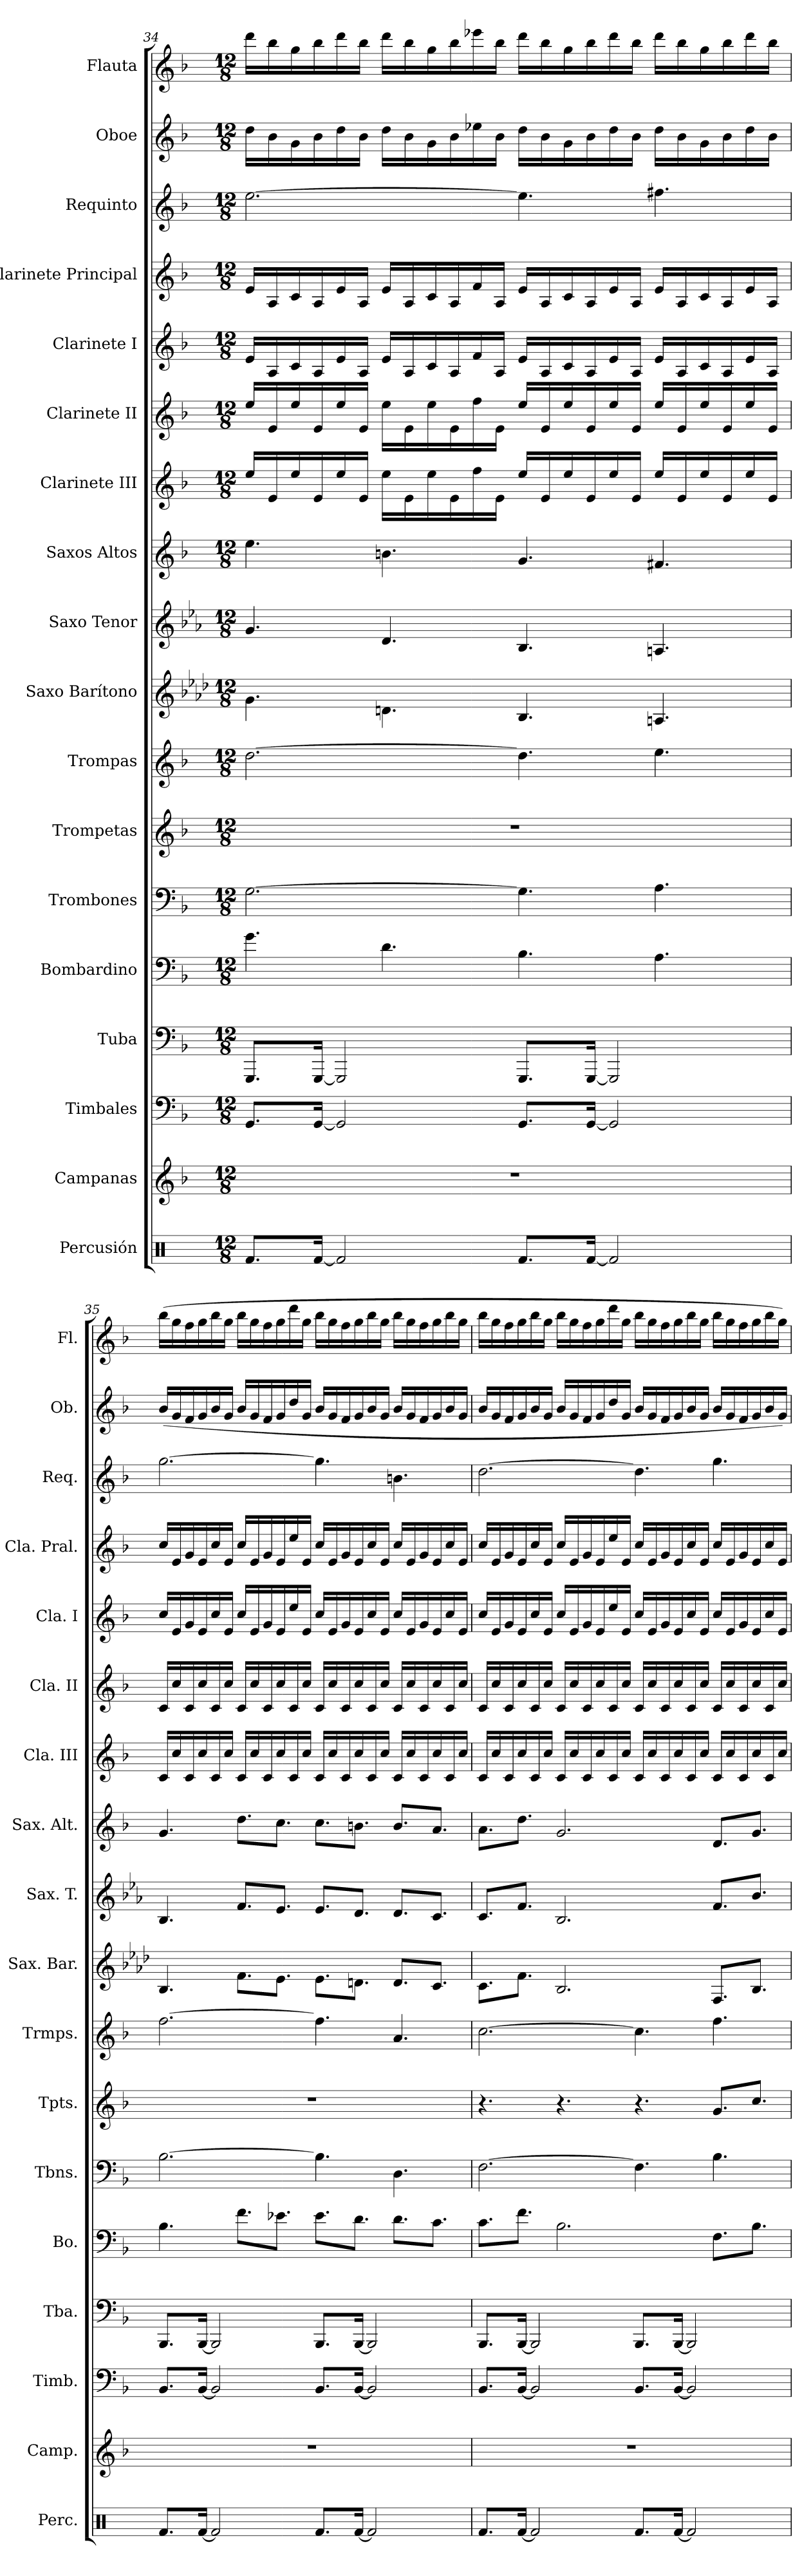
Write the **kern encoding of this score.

**kern	**kern	**kern	**kern	**kern	**kern	**kern	**kern	**kern	**kern	**kern	**kern	**kern	**kern	**kern	**kern	**kern	**kern
*part18	*part17	*part16	*part15	*part14	*part13	*part12	*part11	*part10	*part9	*part8	*part7	*part6	*part5	*part4	*part3	*part2	*part1
*staff18	*staff17	*staff16	*staff15	*staff14	*staff13	*staff12	*staff11	*staff10	*staff9	*staff8	*staff7	*staff6	*staff5	*staff4	*staff3	*staff2	*staff1
*I"Percusión	*I"Campanas	*I"Timbales	*I"Tuba	*I"Bombardino	*I"Trombones	*I"Trompetas	*I"Trompas	*I"Saxo Barítono	*I"Saxo Tenor	*I"Saxos Altos	*I"Clarinete III	*I"Clarinete II	*I"Clarinete I	*I"Clarinete Principal	*I"Requinto	*I"Oboe	*I"Flauta
*I'Perc.	*I'Camp.	*I'Timb.	*I'Tba.	*I'Bo.	*I'Tbns.	*I'Tpts.	*I'Trmps.	*I'Sax. Bar.	*I'Sax. T.	*I'Sax. Alt.	*I'Cla. III	*I'Cla. II	*I'Cla. I	*I'Cla. Pral.	*I'Req.	*I'Ob.	*I'Fl.
!!LO:PB:g=z
*clefX	*clefG2	*clefF4	*clefF4	*clefF4	*clefF4	*clefG2	*clefG2	*clefG2	*clefG2	*clefG2	*clefG2	*clefG2	*clefG2	*clefG2	*clefG2	*clefG2	*clefG2
*	*	*	*	*	*	*ITrd1c2	*ITrd4c7	*ITrd12c21	*ITrd8c14	*ITrd5c9	*ITrd1c2	*ITrd1c2	*ITrd1c2	*ITrd1c2	*ITrd-2c-3	*	*
*k[]	*k[b-]	*k[b-]	*k[b-]	*k[b-]	*k[b-]	*k[b-e-a-]	*k[b-e-]	*k[b-e-a-d-]	*k[b-e-a-]	*k[b-e-a-d-]	*k[b-e-a-]	*k[b-e-a-]	*k[b-e-a-]	*k[b-e-a-]	*k[b-e-a-d-]	*k[b-]	*k[b-]
*M12/8	*M12/8	*M12/8	*M12/8	*M12/8	*M12/8	*M12/8	*M12/8	*M12/8	*M12/8	*M12/8	*M12/8	*M12/8	*M12/8	*M12/8	*M12/8	*M12/8	*M12/8
=34	=34	=34	=34	=34	=34	=34	=34	=34	=34	=34	=34	=34	=34	=34	=34	=34	=34
8.Rf/L	1.r	8.GG/L	8.GGG/L	4.g\	[2.G\	1.r	[2.g\	4.G\	4.G/	4.g\	16dd/LL	16dd/LL	16d/LL	16d/LL	[2.gg\	16dd\LL	16ddd\LL
.	.	.	.	.	.	.	.	.	.	.	16d/	16d/	16G/	16G/	.	16b-\	16bb-\
.	.	.	.	.	.	.	.	.	.	.	16dd/	16dd/	16B-/	16B-/	.	16g\	16gg\
[16Rf/Jk	.	[16GG/Jk	[16GGG/Jk	.	.	.	.	.	.	.	16d/	16d/	16G/	16G/	.	16b-\	16bb-\
2Rf/]	.	2GG/]	2GGG/]	.	.	.	.	.	.	.	16dd/	16dd/	16d/	16d/	.	16dd\	16ddd\
.	.	.	.	.	.	.	.	.	.	.	16d/JJ	16d/JJ	16G/JJ	16G/JJ	.	16b-\JJ	16bb-\JJ
.	.	.	.	4.d\	.	.	.	4.Dn\	4.D/	4.dn\	16dd\LL	16dd\LL	16d/LL	16d/LL	.	16dd\LL	16ddd\LL
.	.	.	.	.	.	.	.	.	.	.	16d\	16d\	16G/	16G/	.	16b-\	16bb-\
.	.	.	.	.	.	.	.	.	.	.	16dd\	16dd\	16B-/	16B-/	.	16g\	16gg\
.	.	.	.	.	.	.	.	.	.	.	16d\	16d\	16G/	16G/	.	16b-\	16bb-\
.	.	.	.	.	.	.	.	.	.	.	16ee-\	16ee-\	16e-/	16e-/	.	16ee-X\	16eee-X\
.	.	.	.	.	.	.	.	.	.	.	16d\JJ	16d\JJ	16G/JJ	16G/JJ	.	16b-\JJ	16bb-\JJ
8.Rf/L	.	8.GG/L	8.GGG/L	4.B-\	4.G\]	.	4.g\]	4.BB-/	4.BB-/	4.B-/	16dd/LL	16dd/LL	16d/LL	16d/LL	4.gg\]	16dd\LL	16ddd\LL
.	.	.	.	.	.	.	.	.	.	.	16d/	16d/	16G/	16G/	.	16b-\	16bb-\
.	.	.	.	.	.	.	.	.	.	.	16dd/	16dd/	16B-/	16B-/	.	16g\	16gg\
[16Rf/Jk	.	[16GG/Jk	[16GGG/Jk	.	.	.	.	.	.	.	16d/	16d/	16G/	16G/	.	16b-\	16bb-\
2Rf/]	.	2GG/]	2GGG/]	.	.	.	.	.	.	.	16dd/	16dd/	16d/	16d/	.	16dd\	16ddd\
.	.	.	.	.	.	.	.	.	.	.	16d/JJ	16d/JJ	16G/JJ	16G/JJ	.	16b-\JJ	16bb-\JJ
.	.	.	.	4.A\	4.A\	.	4.a\	4.AAn/	4.AAn/	4.An/	16dd/LL	16dd/LL	16d/LL	16d/LL	4.aan\	16dd\LL	16ddd\LL
.	.	.	.	.	.	.	.	.	.	.	16d/	16d/	16G/	16G/	.	16b-\	16bb-\
.	.	.	.	.	.	.	.	.	.	.	16dd/	16dd/	16B-/	16B-/	.	16g\	16gg\
.	.	.	.	.	.	.	.	.	.	.	16d/	16d/	16G/	16G/	.	16b-\	16bb-\
.	.	.	.	.	.	.	.	.	.	.	16dd/	16dd/	16d/	16d/	.	16dd\	16ddd\
.	.	.	.	.	.	.	.	.	.	.	16d/JJ	16d/JJ	16G/JJ	16G/JJ	.	16b-\JJ	16bb-\JJ
=35	=35	=35	=35	=35	=35	=35	=35	=35	=35	=35	=35	=35	=35	=35	=35	=35	=35
8.Rf/L	1.r	8.BB-/L	8.BBB-/L	4.B-\	[2.B-\	1.r	[2.b-\	4.BB-/	4.BB-/	4.B-/	16B-/LL	16B-/LL	16b-/LL	16b-/LL	[2.bb-\	(16b-/LL	(16bb-\LL
.	.	.	.	.	.	.	.	.	.	.	16b-/	16b-/	16d/	16d/	.	16g/	16gg\
.	.	.	.	.	.	.	.	.	.	.	16B-/	16B-/	16f/	16f/	.	16f/	16ff\
[16Rf/Jk	.	[16BB-/Jk	[16BBB-/Jk	.	.	.	.	.	.	.	16b-/	16b-/	16d/	16d/	.	16g/	16gg\
2Rf/]	.	2BB-/]	2BBB-/]	.	.	.	.	.	.	.	16B-/	16B-/	16b-/	16b-/	.	16b-/	16bb-\
.	.	.	.	.	.	.	.	.	.	.	16b-/JJ	16b-/JJ	16d/JJ	16d/JJ	.	16g/JJ	16gg\JJ
.	.	.	.	8.f\L	.	.	.	8.F\L	8.F/L	8.f\L	16B-/LL	16B-/LL	16b-/LL	16b-/LL	.	16b-/LL	16bb-\LL
.	.	.	.	.	.	.	.	.	.	.	16b-/	16b-/	16d/	16d/	.	16g/	16gg\
.	.	.	.	.	.	.	.	.	.	.	16B-/	16B-/	16f/	16f/	.	16f/	16ff\
.	.	.	.	8.e-X\J	.	.	.	8.E-\J	8.E-/J	8.e-\J	16b-/	16b-/	16d/	16d/	.	16g/	16gg\
.	.	.	.	.	.	.	.	.	.	.	16B-/	16B-/	16dd/	16dd/	.	16dd/	16ddd\
.	.	.	.	.	.	.	.	.	.	.	16b-/JJ	16b-/JJ	16d/JJ	16d/JJ	.	16g/JJ	16gg\JJ
8.Rf/L	.	8.BB-/L	8.BBB-/L	8.e-\L	4.B-\]	.	4.b-\]	8.E-\L	8.E-/L	8.e-\L	16B-/LL	16B-/LL	16b-/LL	16b-/LL	4.bb-\]	16b-/LL	16bb-\LL
.	.	.	.	.	.	.	.	.	.	.	16b-/	16b-/	16d/	16d/	.	16g/	16gg\
.	.	.	.	.	.	.	.	.	.	.	16B-/	16B-/	16f/	16f/	.	16f/	16ff\
[16Rf/Jk	.	[16BB-/Jk	[16BBB-/Jk	8.d\J	.	.	.	8.Dn\J	8.D/J	8.dn\J	16b-/	16b-/	16d/	16d/	.	16g/	16gg\
2Rf/]	.	2BB-/]	2BBB-/]	.	.	.	.	.	.	.	16B-/	16B-/	16b-/	16b-/	.	16b-/	16bb-\
.	.	.	.	.	.	.	.	.	.	.	16b-/JJ	16b-/JJ	16d/JJ	16d/JJ	.	16g/JJ	16gg\JJ
.	.	.	.	8.d\L	4.D\	.	4.d/	8.D/L	8.D/L	8.d/L	16B-/LL	16B-/LL	16b-/LL	16b-/LL	4.ddn\	16b-/LL	16bb-\LL
.	.	.	.	.	.	.	.	.	.	.	16b-/	16b-/	16d/	16d/	.	16g/	16gg\
.	.	.	.	.	.	.	.	.	.	.	16B-/	16B-/	16f/	16f/	.	16f/	16ff\
.	.	.	.	8.c\J	.	.	.	8.C/J	8.C/J	8.c/J	16b-/	16b-/	16d/	16d/	.	16g/	16gg\
.	.	.	.	.	.	.	.	.	.	.	16B-/	16B-/	16b-/	16b-/	.	16b-/	16bb-\
.	.	.	.	.	.	.	.	.	.	.	16b-/JJ	16b-/JJ	16d/JJ	16d/JJ	.	16g/JJ	16gg\JJ
!!LO:PB:g=z
=36	=36	=36	=36	=36	=36	=36	=36	=36	=36	=36	=36	=36	=36	=36	=36	=36	=36
8.Rf/L	1.r	8.BB-/L	8.BBB-/L	8.c\L	[2.F\	4.r	[2.f\	8.C\L	8.C/L	8.c\L	16B-/LL	16B-/LL	16b-/LL	16b-/LL	[2.ff\	16b-/LL	16bb-\LL
.	.	.	.	.	.	.	.	.	.	.	16b-/	16b-/	16d/	16d/	.	16g/	16gg\
.	.	.	.	.	.	.	.	.	.	.	16B-/	16B-/	16f/	16f/	.	16f/	16ff\
[16Rf/Jk	.	[16BB-/Jk	[16BBB-/Jk	8.f\J	.	.	.	8.F\J	8.F/J	8.f\J	16b-/	16b-/	16d/	16d/	.	16g/	16gg\
2Rf/]	.	2BB-/]	2BBB-/]	.	.	.	.	.	.	.	16B-/	16B-/	16b-/	16b-/	.	16b-/	16bb-\
.	.	.	.	.	.	.	.	.	.	.	16b-/JJ	16b-/JJ	16d/JJ	16d/JJ	.	16g/JJ	16gg\JJ
.	.	.	.	2.B-\	.	4.r	.	2.BB-/	2.BB-/	2.B-/	16B-/LL	16B-/LL	16b-/LL	16b-/LL	.	16b-/LL	16bb-\LL
.	.	.	.	.	.	.	.	.	.	.	16b-/	16b-/	16d/	16d/	.	16g/	16gg\
.	.	.	.	.	.	.	.	.	.	.	16B-/	16B-/	16f/	16f/	.	16f/	16ff\
.	.	.	.	.	.	.	.	.	.	.	16b-/	16b-/	16d/	16d/	.	16g/	16gg\
.	.	.	.	.	.	.	.	.	.	.	16B-/	16B-/	16dd/	16dd/	.	16dd/	16ddd\
.	.	.	.	.	.	.	.	.	.	.	16b-/JJ	16b-/JJ	16d/JJ	16d/JJ	.	16g/JJ	16gg\JJ
8.Rf/L	.	8.BB-/L	8.BBB-/L	.	4.F\]	4.r	4.f\]	.	.	.	16B-/LL	16B-/LL	16b-/LL	16b-/LL	4.ff\]	16b-/LL	16bb-\LL
.	.	.	.	.	.	.	.	.	.	.	16b-/	16b-/	16d/	16d/	.	16g/	16gg\
.	.	.	.	.	.	.	.	.	.	.	16B-/	16B-/	16f/	16f/	.	16f/	16ff\
[16Rf/Jk	.	[16BB-/Jk	[16BBB-/Jk	.	.	.	.	.	.	.	16b-/	16b-/	16d/	16d/	.	16g/	16gg\
2Rf/]	.	2BB-/]	2BBB-/]	.	.	.	.	.	.	.	16B-/	16B-/	16b-/	16b-/	.	16b-/	16bb-\
.	.	.	.	.	.	.	.	.	.	.	16b-/JJ	16b-/JJ	16d/JJ	16d/JJ	.	16g/JJ	16gg\JJ
.	.	.	.	8.F\L	4.B-\	8.f/L	4.b-\	8.FF/L	8.F/L	8.F/L	16B-/LL	16B-/LL	16b-/LL	16b-/LL	4.bb-\	16b-/LL	16bb-\LL
.	.	.	.	.	.	.	.	.	.	.	16b-/	16b-/	16d/	16d/	.	16g/	16gg\
.	.	.	.	.	.	.	.	.	.	.	16B-/	16B-/	16f/	16f/	.	16f/	16ff\
.	.	.	.	8.B-\J	.	8.b-/J	.	8.BB-/J	8.B-/J	8.B-/J	16b-/	16b-/	16d/	16d/	.	16g/	16gg\
.	.	.	.	.	.	.	.	.	.	.	16B-/	16B-/	16b-/	16b-/	.	16b-/	16bb-\
.	.	.	.	.	.	.	.	.	.	.	16b-/JJ	16b-/JJ	16d/JJ	16d/JJ	.	16g/JJ)	16gg\JJ)
=	=	=	=	=	=	=	=	=	=	=	=	=	=	=	=	=	=
*-	*-	*-	*-	*-	*-	*-	*-	*-	*-	*-	*-	*-	*-	*-	*-	*-	*-
